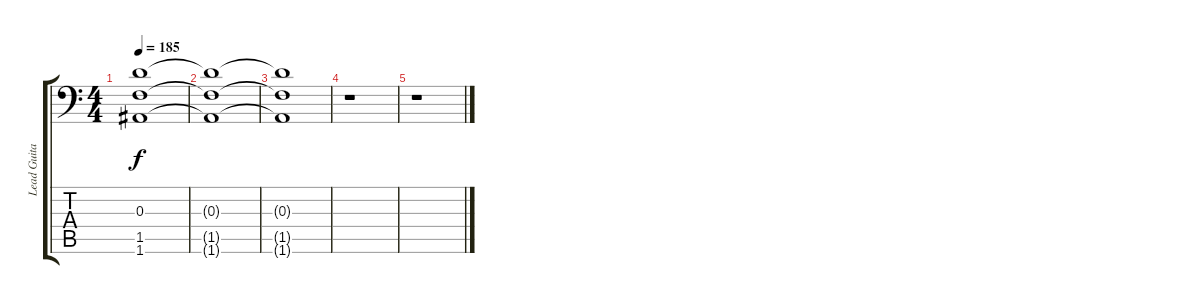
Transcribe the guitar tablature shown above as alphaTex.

\track ("Lead Guitar 2" "Lead Guita") {instrument distortionguitar}
\staff {score tabs}
\tuning (B3 Gb3 D3 A2 E2 A1) {hide}
\ts (4 4)
\tempo 185
\clef f4
\ks c
(0.3{t} 1.5{t} 1.6{t}).1{dy f} |
(0.3{t} 1.5{t} 1.6{t}).1 |
(0.3{t} 1.5{t} 1.6{t}).1 |
r.1 |
r.1
